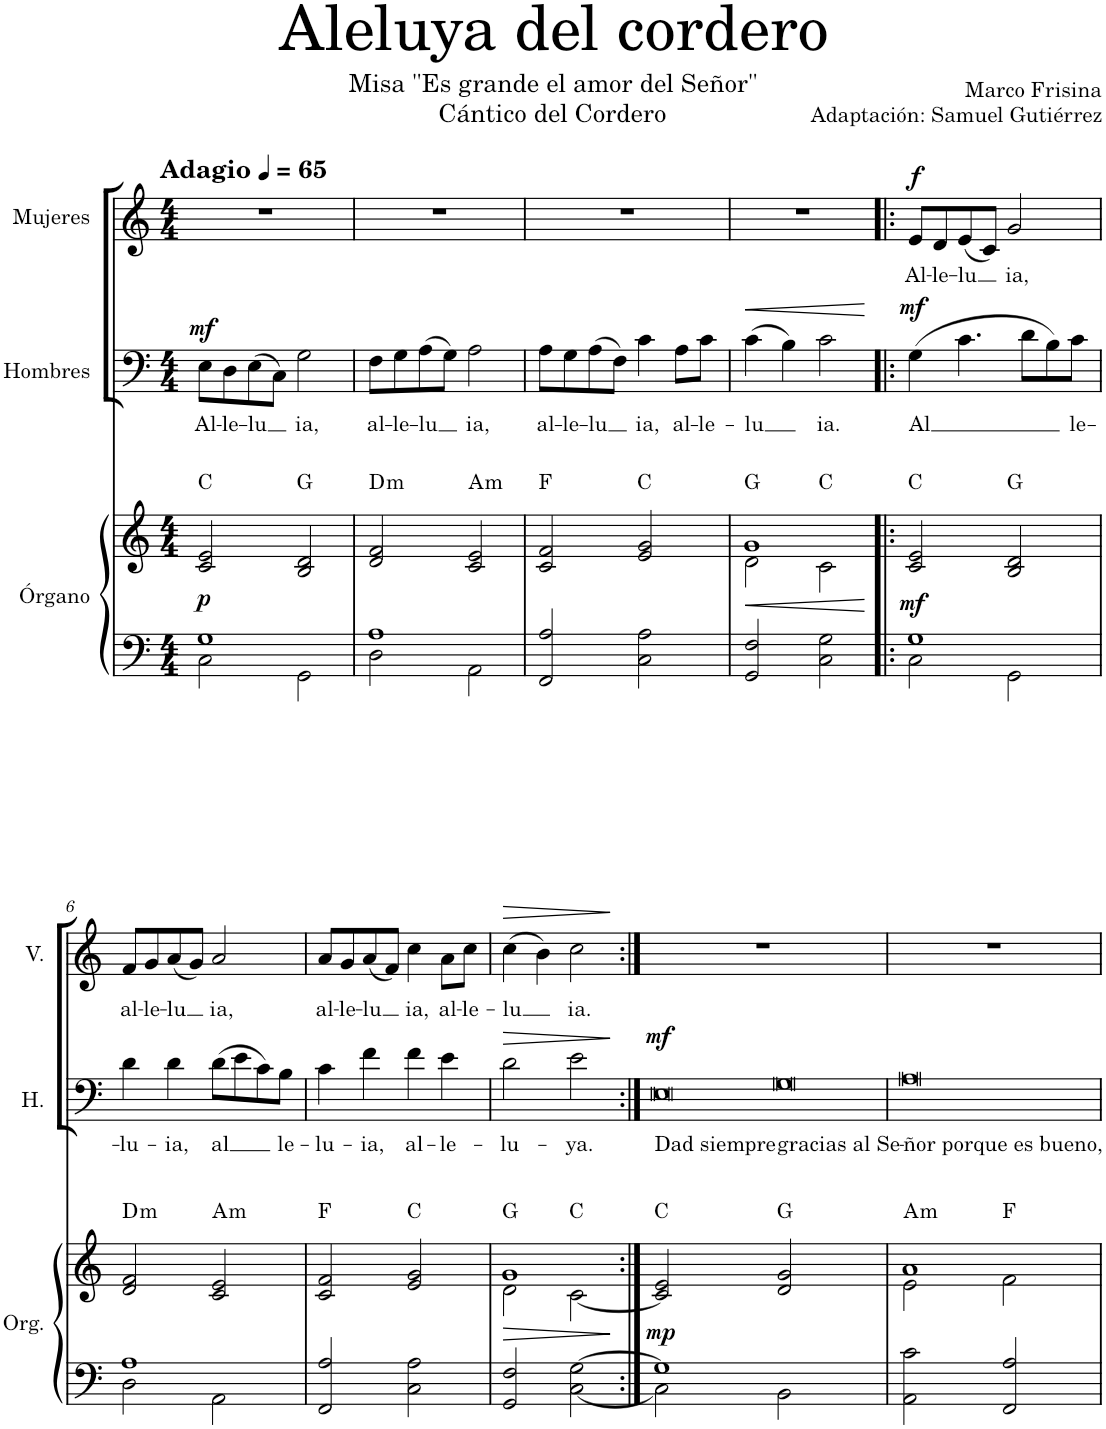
**kern	**kern	**dynam	**harte	**kern	**text	**dynam	**kern	**text	**dynam
*part3	*part3	*part3	*part3	*part2	*part2	*part2	*part1	*part1	*part1
*staff4	*staff3	*staff3/4	*	*staff2	*staff2	*staff2	*staff1	*staff1	*staff1
*I"Órgano	*	*	*	*I"Hombres	*	*	*I"Mujeres	*	*
*	*	*	*	*I'H.	*	*	*	*	*
*clefF4	*clefG2	*	*	*clefF4	*	*	*clefG2	*	*
*k[]	*k[]	*	*	*k[]	*	*	*k[]	*	*
*M4/4	*M4/4	*	*	*M4/4	*	*	*M4/4	*	*
*MM65	*MM65	*	*	*MM65	*	*	*MM65	*	*
=1	=1	=1	=1	=1	=1	=1	=1	=1	=1
*^	*	*	*	*	*	*	*	*	*
!	!	!	!	!	!	!	!	!LO:TX:a:B:t=Adagio	!	!
!	!	!	!LO:DY:b	!	!	!LO:LY:b	!LO:DY:a	!	!	!
1G	2C\	2c/ 2e/	p	C:maj	8E\L	Al-	mf	1r	.	.
!	!	!	!	!	!	!LO:LY:b	!	!	!	!
.	.	.	.	.	8D\	-le-	.	.	.	.
!	!	!	!	!	!	!LO:LY:b	!	!	!	!
.	.	.	.	.	(8E\	-lu	.	.	.	.
.	.	.	.	.	8C\J)	.	.	.	.	.
!	!	!	!	!	!	!LO:LY:b	!	!	!	!
.	2GG\	2B/ 2d/	.	G:maj	2G\	ia,	.	.	.	.
=2	=2	=2	=2	=2	=2	=2	=2	=2	=2	=2
!	!	!	!	!LO:H:kt=m	!	!LO:LY:b	!	!	!	!
1A	2D\	2d/ 2f/	.	D:min	8F\L	al-	.	1r	.	.
!	!	!	!	!	!	!LO:LY:b	!	!	!	!
.	.	.	.	.	8G\	-le-	.	.	.	.
!	!	!	!	!	!	!LO:LY:b	!	!	!	!
.	.	.	.	.	(8A\	-lu	.	.	.	.
.	.	.	.	.	8G\J)	.	.	.	.	.
!	!	!	!	!LO:H:kt=m	!	!LO:LY:b	!	!	!	!
.	2AA\	2c/ 2e/	.	A:min	2A\	ia,	.	.	.	.
=3	=3	=3	=3	=3	=3	=3	=3	=3	=3	=3
!	!	!	!	!	!	!LO:LY:b	!	!	!	!
*v	*v	*	*	*	*	*	*	*	*	*
2FF/ 2A/	2c/ 2f/	.	F:maj	8A\L	al-	.	1r	.	.
!	!	!	!	!	!LO:LY:b	!	!	!	!
.	.	.	.	8G\	-le-	.	.	.	.
!	!	!	!	!	!LO:LY:b	!	!	!	!
.	.	.	.	(8A\	-lu	.	.	.	.
.	.	.	.	8F\J)	.	.	.	.	.
!	!	!	!	!	!LO:LY:b	!	!	!	!
2C\ 2A\	2e/ 2g/	.	C:maj	4c\	ia,	.	.	.	.
!	!	!	!	!	!LO:LY:b	!	!	!	!
.	.	.	.	8A\L	al-	.	.	.	.
!	!	!	!	!	!LO:LY:b	!	!	!	!
.	.	.	.	8c\J	-le-	.	.	.	.
=4	=4	=4	=4	=4	=4	=4	=4	=4	=4
!	!	!LO:HP:b	!	!	!LO:LY:b	!LO:HP:b	!	!	!
*	*^	*	*	*	*	*	*	*	*
2GG/ 2F/	1g	2d\	<	G:maj	(4c\	-lu	<	1r	.	.
.	.	.	.	.	4B\)	.	.	.	.	.
!	!	!	!	!	!	!LO:LY:b	!	!	!	!
2C\ 2G\	.	2c\	.	C:maj	2c\	ia.	.	.	.	.
*	*v	*v	*	*	*	*	*	*	*	*
.	.	[	.	.	.	[	.	.	.
=5!|:	=5!|:	=5!|:	=5!|:	=5!|:	=5!|:	=5!|:	=5!|:	=5!|:	=5!|:
*^	*	*	*	*	*	*	*	*	*
!	!	!	!LO:DY:b	!	!	!LO:LY:b	!LO:DY:a	!	!LO:LY:b	!LO:DY:a
1G	2C\	2c/ 2e/	mf	C:maj	(4G\	Al	mf	8e/L	Al-	f
!	!	!	!	!	!	!	!	!	!LO:LY:b	!
.	.	.	.	.	.	.	.	8d/	-le-	.
!	!	!	!	!	!	!	!	!	!LO:LY:b	!
.	.	.	.	.	4.c\	.	.	(8e/	-lu	.
.	.	.	.	.	.	.	.	8c/J)	.	.
!	!	!	!	!	!	!	!	!	!LO:LY:b	!
.	2GG\	2B/ 2d/	.	G:maj	.	.	.	2g/	ia,	.
.	.	.	.	.	8d\L	.	.	.	.	.
.	.	.	.	.	8B\)	.	.	.	.	.
!	!	!	!	!	!	!LO:LY:b	!	!	!	!
.	.	.	.	.	8c\J	le-	.	.	.	.
!!LO:LB:g=z
=6	=6	=6	=6	=6	=6	=6	=6	=6	=6	=6
!	!	!	!	!LO:H:kt=m	!	!LO:LY:b	!	!	!LO:LY:b	!
1A	2D\	2d/ 2f/	.	D:min	4d\	-lu-	.	8f/L	al-	.
!	!	!	!	!	!	!	!	!	!LO:LY:b	!
.	.	.	.	.	.	.	.	8g/	-le-	.
!	!	!	!	!	!	!LO:LY:b	!	!	!LO:LY:b	!
.	.	.	.	.	4d\	-ia,	.	(8a/	-lu	.
.	.	.	.	.	.	.	.	8g/J)	.	.
!	!	!	!	!LO:H:kt=m	!	!LO:LY:b	!	!	!LO:LY:b	!
.	2AA\	2c/ 2e/	.	A:min	(8d\L	al	.	2a/	ia,	.
.	.	.	.	.	8e\	.	.	.	.	.
.	.	.	.	.	8c\)	.	.	.	.	.
!	!	!	!	!	!	!LO:LY:b	!	!	!	!
.	.	.	.	.	8B\J	le-	.	.	.	.
*v	*v	*	*	*	*	*	*	*	*	*
=7	=7	=7	=7	=7	=7	=7	=7	=7	=7
!	!	!	!	!	!LO:LY:b	!	!	!LO:LY:b	!
2FF/ 2A/	2c/ 2f/	.	F:maj	4c\	-lu-	.	8a/L	al-	.
!	!	!	!	!	!	!	!	!LO:LY:b	!
.	.	.	.	.	.	.	8g/	-le-	.
!	!	!	!	!	!LO:LY:b	!	!	!LO:LY:b	!
.	.	.	.	4f\	-ia,	.	(8a/	-lu	.
.	.	.	.	.	.	.	8f/J)	.	.
!	!	!	!	!	!LO:LY:b	!	!	!LO:LY:b	!
2C\ 2A\	2e/ 2g/	.	C:maj	4f\	al-	.	4cc\	ia,	.
!	!	!	!	!	!LO:LY:b	!	!	!LO:LY:b	!
.	.	.	.	4e\	-le-	.	8a\L	al-	.
!	!	!	!	!	!	!	!	!LO:LY:b	!
.	.	.	.	.	.	.	8cc\J	-le-	.
=8	=8	=8	=8	=8	=8	=8	=8	=8	=8
!	!	!LO:HP:b	!	!	!LO:LY:b	!LO:HP:b	!	!LO:LY:b	!LO:HP:b
*	*^	*	*	*	*	*	*	*	*
2GG/ 2F/	1g	2d\	>	G:maj	2d\	-lu-	>	(4cc\	-lu	>
.	.	.	.	.	.	.	.	4b\)	.	.
!	!	!	!	!	!	!LO:LY:b	!	!	!LO:LY:b	!
[2C\ [2G\	.	[2c\	.	C:maj	2e\	-ya.	.	2cc\	ia.	.
*	*v	*v	*	*	*	*	*	*	*	*
.	.	]	.	.	.	]	.	.	]
=9:|!	=9:|!	=9:|!	=9:|!	=9:|!	=9:|!	=9:|!	=9:|!	=9:|!	=9:|!
*^	*	*	*	*	*	*	*	*	*
!	!	!	!LO:DY:b	!	!	!LO:LY:b	!LO:DY:a	!	!	!
1G]	2C\]	2c/] 2e/	mp	C:maj	2E	Dad siempre	mf	1r	.	.
!	!	!	!	!	!	!LO:LY:b	!	!	!	!
.	2BB\	2d/ 2g/	.	G:maj	2G	gracias al Se-	.	.	.	.
=10	=10	=10	=10	=10	=10	=10	=10	=10	=10	=10
*	*	*^	*	*	*	*	*	*	*	*
!	!	!	!	!	!LO:H:kt=m	!	!LO:LY:b	!	!	!	!
*v	*v	*	*	*	*	*	*	*	*	*	*
2AA\ 2c\	1a	2e\	.	A:min	1A	-ñor porque es bueno,	.	1r	.	.
2FF/ 2A/	.	2f\	.	F:maj	.	.	.	.	.	.
*	*v	*v	*	*	*	*	*	*	*	*
=	=	=	=	=	=	=	=	=	=
*-	*-	*-	*-	*-	*-	*-	*-	*-	*-
